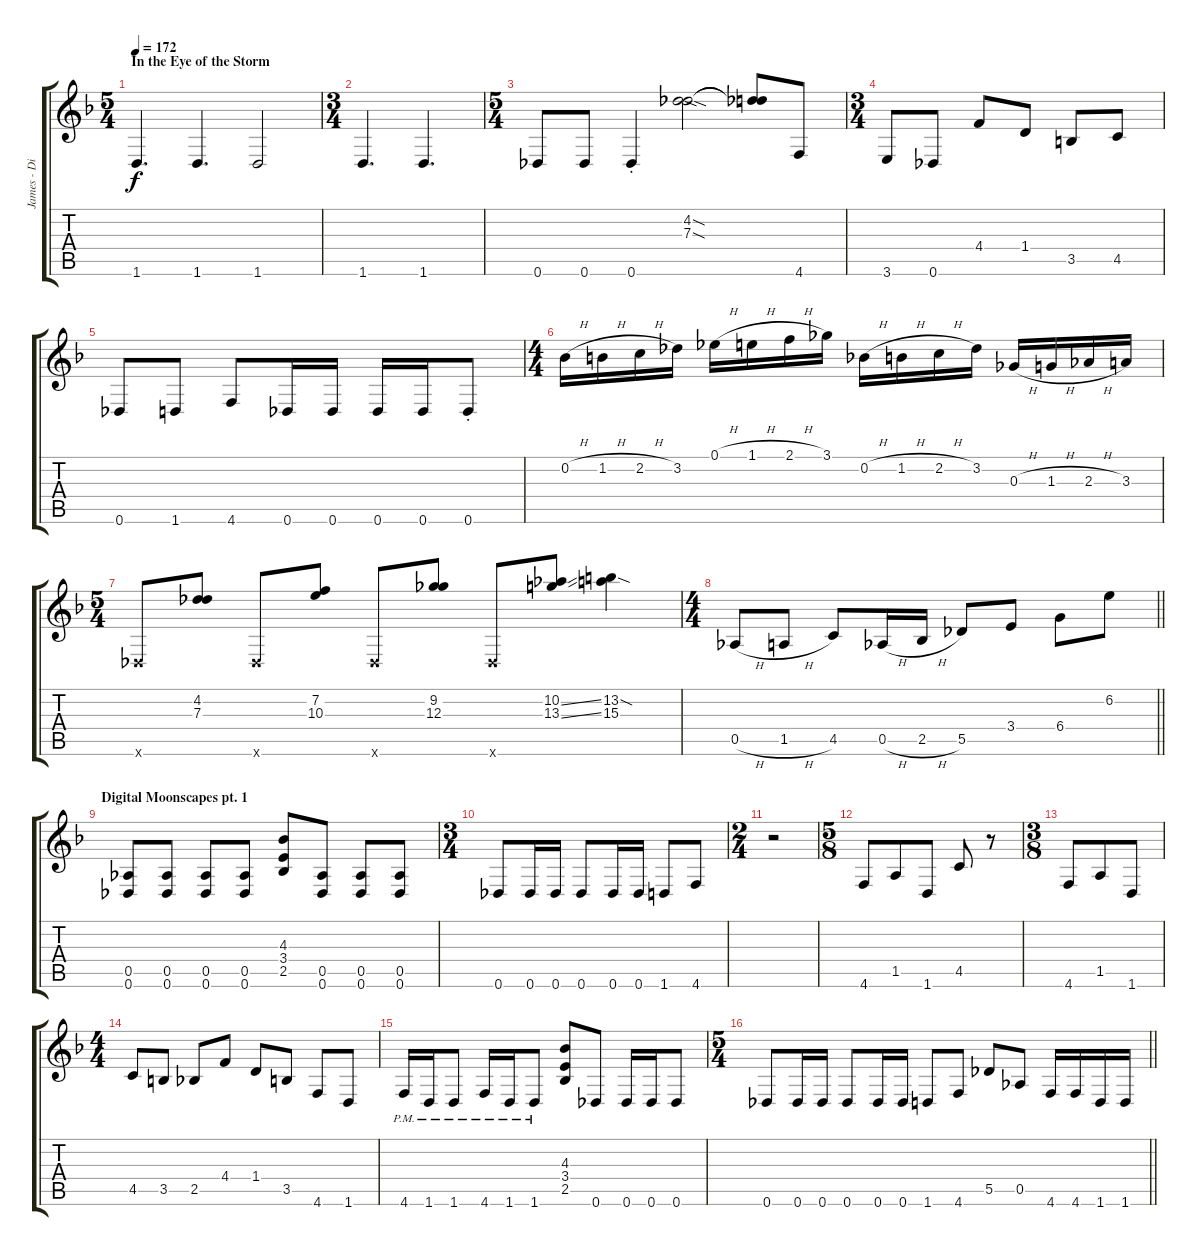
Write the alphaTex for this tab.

\track ("James - Dist. Guitar" "James - Di") {instrument overdrivenguitar}
\staff {score tabs}
\tuning (Eb4 Bb3 Gb3 Db3 Ab2 Db2) {hide}
\ts (5 4)
\section ("" "In the Eye of the Storm")
\tempo 172
\clef g2
\ks dminor
1.6.4{d dy f} 1.6.4{d} 1.6.2 |
\ts (3 4)
1.6.4{d} 1.6.4{d} |
\ts (5 4)
0.6.8 0.6.8 0.6{st}.4 (4.2{sod} 7.3{sod}).2 (4.2{t} 7.3{t}).8 4.6.8 |
\ts (3 4)
3.6.8 0.6.8 4.4.8 1.4.8 3.5.8 4.5.8 |
0.6.8 1.6.8 4.6.8 0.6.16 0.6.16 0.6.16 0.6.16 0.6{st}.8 |
\ts (4 4)
0.2{h}.16 1.2{h}.16 2.2{h}.16 3.2.16 0.1{h}.16 1.1{h}.16 2.1{h}.16 3.1.16 0.2{h}.16 1.2{h}.16 2.2{h}.16 3.2.16 0.3{h}.16 1.3{h}.16 2.3{h}.16 3.3.16 |
\ts (5 4)
0.6{x}.8 (4.2 7.3).8 0.6{x}.8 (7.2 10.3).8 0.6{x}.8 (9.2 12.3).8 0.6{x}.8 (10.2{ss} 13.3{ss}).8 (13.2{sod} 15.3).4 |
\ts (4 4)
\barLineRight lightlight
0.5{h}.8 1.5{h}.8 4.5.8 0.5{h}.16 2.5{h}.16 5.5.8 3.4.8 6.4.8 6.2.8 |
\section ("" "Digital Moonscapes pt. 1")
(0.5 0.6).8 (0.5 0.6).8 (0.5 0.6).8 (0.5 0.6).8 (4.3 3.4 2.5).8 (0.5 0.6).8 (0.5 0.6).8 (0.5 0.6).8 |
\ts (3 4)
0.6.8 0.6.16 0.6.16 0.6.8 0.6.16 0.6.16 1.6.8 4.6.8 |
\ts (2 4)
r.2 |
\ts (5 8)
4.6.8 1.5.8 1.6.8 4.5.8 r.8 |
\ts (3 8)
4.6.8 1.5.8 1.6.8 |
\ts (4 4)
4.5.8 3.5.8 2.5.8 4.4.8 1.4.8 3.5.8 4.6.8 1.6.8 |
4.6{pm}.16 1.6{pm}.16 1.6{pm}.8 4.6{pm}.16 1.6{pm}.16 1.6{pm}.8 (4.3 3.4 2.5).8 0.6.8 0.6.16 0.6.16 0.6.8 |
\ts (5 4)
\barLineRight lightlight
0.6.8 0.6.16 0.6.16 0.6.8 0.6.16 0.6.16 1.6.8 4.6.8 5.5.8 0.5.8 4.6.16 4.6.16 1.6.16 1.6.16
